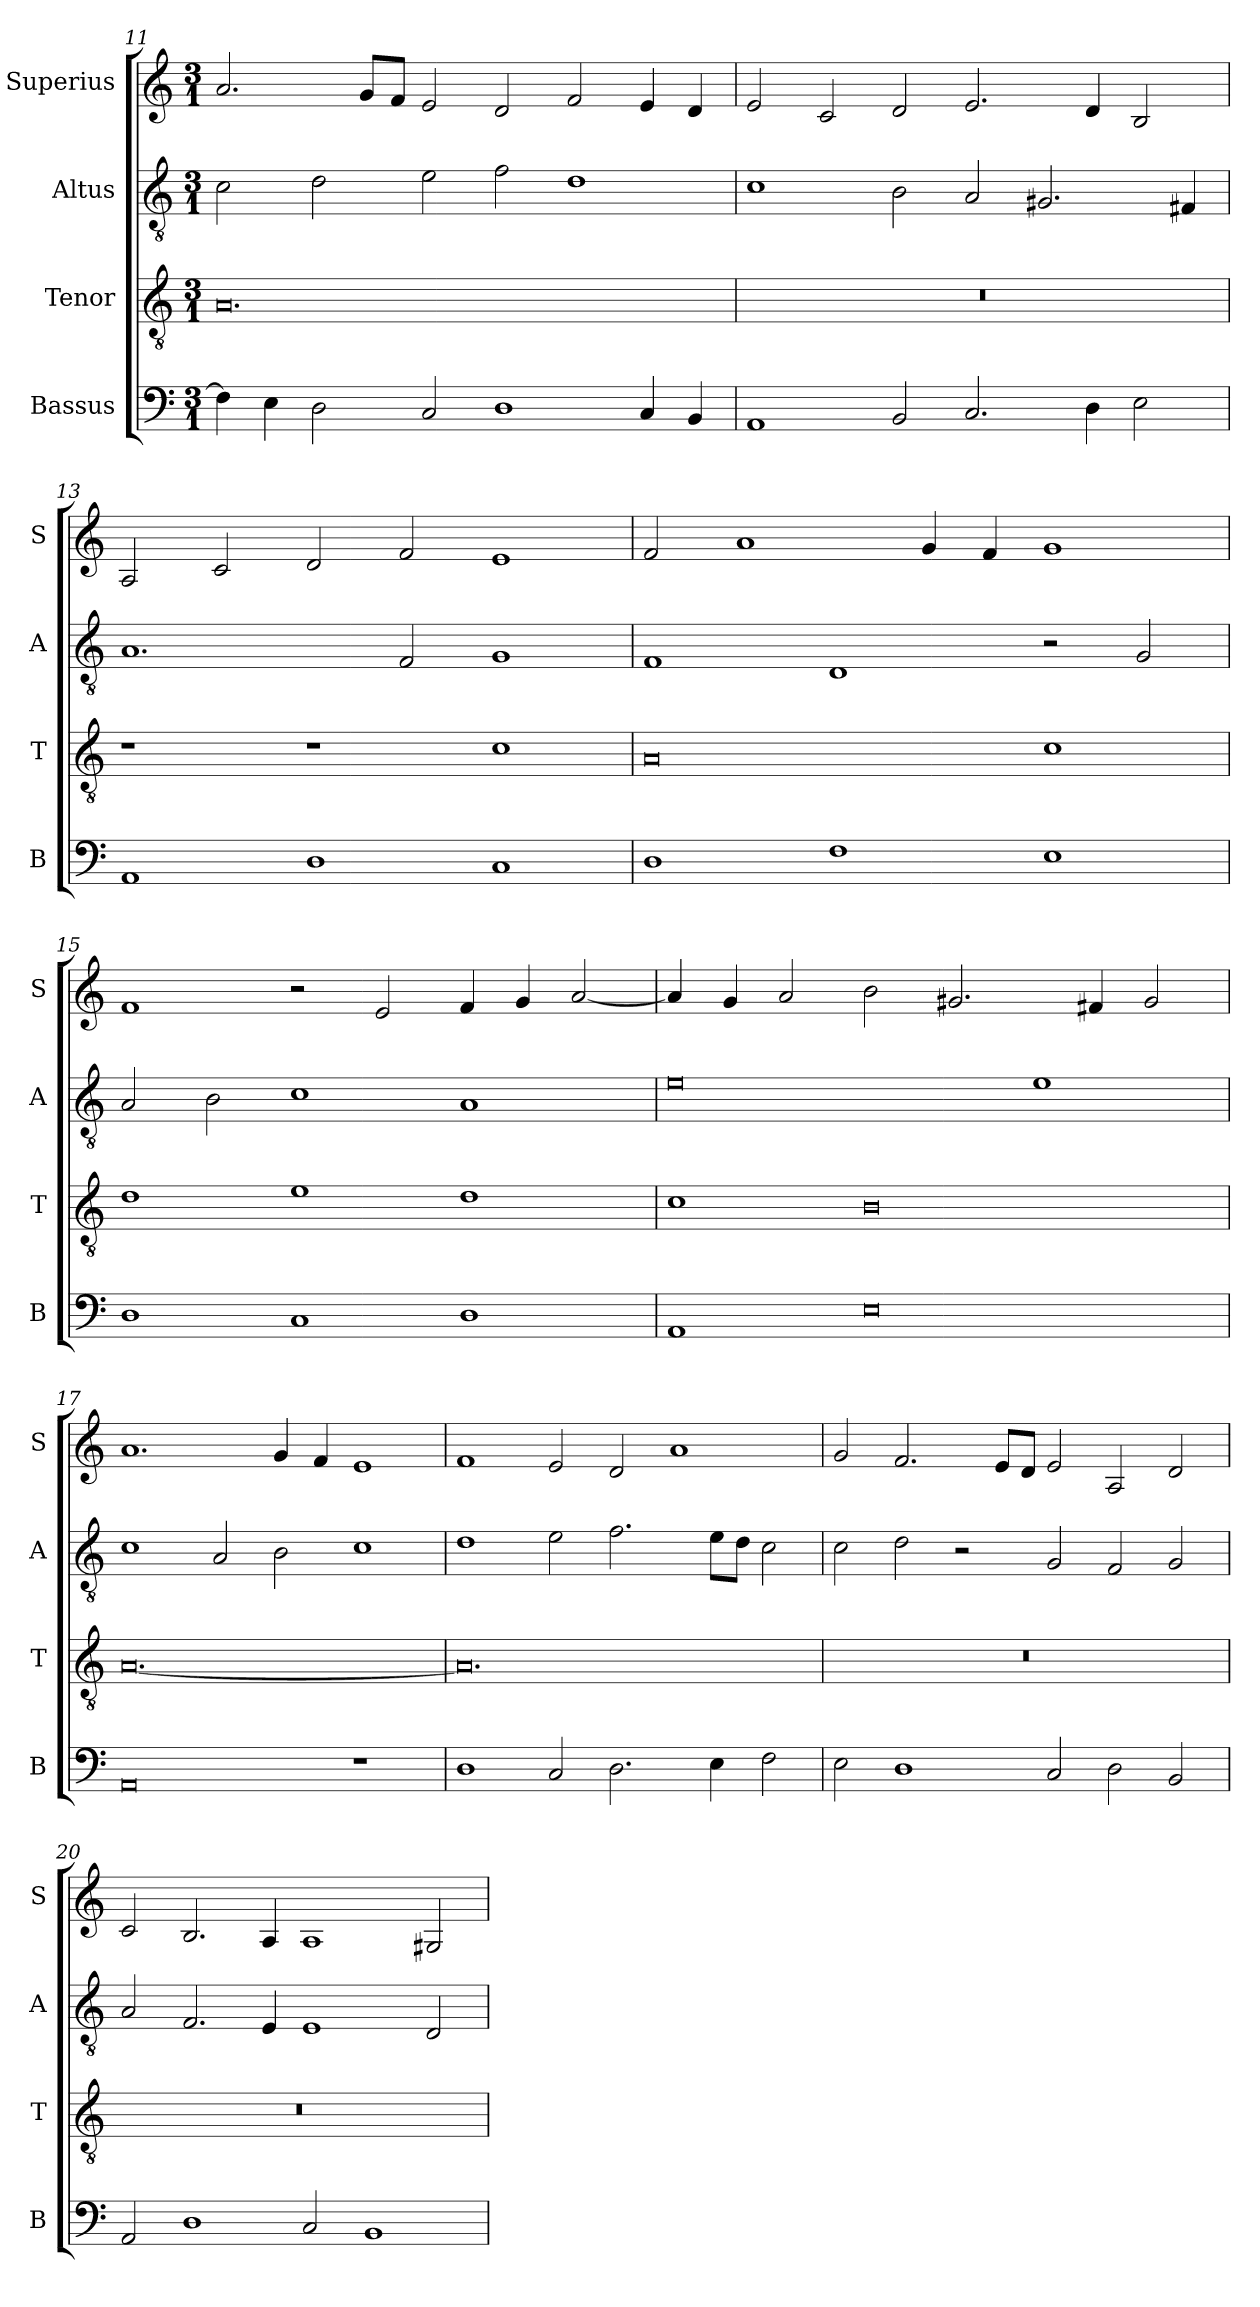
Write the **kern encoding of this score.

**kern	**kern	**kern	**kern
*part4	*part3	*part2	*part1
*staff4	*staff3	*staff2	*staff1
*I"Bassus	*I"Tenor	*I"Altus	*I"Superius
*I'B	*I'T	*I'A	*I'S
*clefF4	*clefGv2	*clefGv2	*clefG2
*k[]	*k[]	*k[]	*k[]
*M3/1	*M3/1	*M3/1	*M3/1
=11	=11	=11	=11
4F\]	0.A	2c\	2.a/
4E\	.	.	.
2D\	.	2d\	.
.	.	.	8g/L
.	.	.	8f/J
2C/	.	2e\	2e/
1D	.	2f\	2d/
.	.	1d	2f/
4C/	.	.	4e/
4BB/	.	.	4d/
=12	=12	=12	=12
1AA	0.r	1c	2e/
.	.	.	2c/
2BB/	.	2B\	2d/
2.C/	.	2A/	2.e/
.	.	2.G#X/	.
4D\	.	.	4d/
2E\	.	.	2B/
.	.	4F#X/	.
=13	=13	=13	=13
1AA	1r	1.A	2A/
.	.	.	2c/
1D	1r	.	2d/
.	.	2F/	2f/
1C	1c	1G	1e
=14	=14	=14	=14
1D	0A	1F	2f/
.	.	.	1a
1F	.	1D	.
.	.	.	4g/
.	.	.	4f/
1E	1c	2r	1g
.	.	2G/	.
=15	=15	=15	=15
1D	1d	2A/	1f
.	.	2B\	.
1C	1e	1c	2r
.	.	.	2e/
1D	1d	1A	4f/
.	.	.	4g/
.	.	.	[2a/
=16	=16	=16	=16
1AA	1c	0e	4a/]
.	.	.	4g/
.	.	.	2a/
0E	0B	.	2b\
.	.	.	2.g#X/
.	.	1e	.
.	.	.	4f#X/
.	.	.	2g#/
=17	=17	=17	=17
0AA	[0.A	1c	1.a
.	.	2A/	.
.	.	2B\	4g/
.	.	.	4f/
1r	.	1c	1e
=18	=18	=18	=18
1D	0.A]	1d	1f
2C/	.	2e\	2e/
2.D\	.	2.f\	2d/
.	.	.	1a
4E\	.	8e\L	.
.	.	8d\J	.
2F\	.	2c\	.
=19	=19	=19	=19
2E\	0.r	2c\	2g/
1D	.	2d\	2.f/
.	.	2r	.
.	.	.	8e/L
.	.	.	8d/J
2C/	.	2G/	2e/
2D\	.	2F/	2A/
2BB/	.	2G/	2d/
=20	=20	=20	=20
2AA/	0.r	2A/	2c/
1D	.	2.F/	2.B/
.	.	4E/	4A/
2C/	.	1E	1A
1BB	.	.	.
.	.	2D/	2G#X/
=	=	=	=
*-	*-	*-	*-
